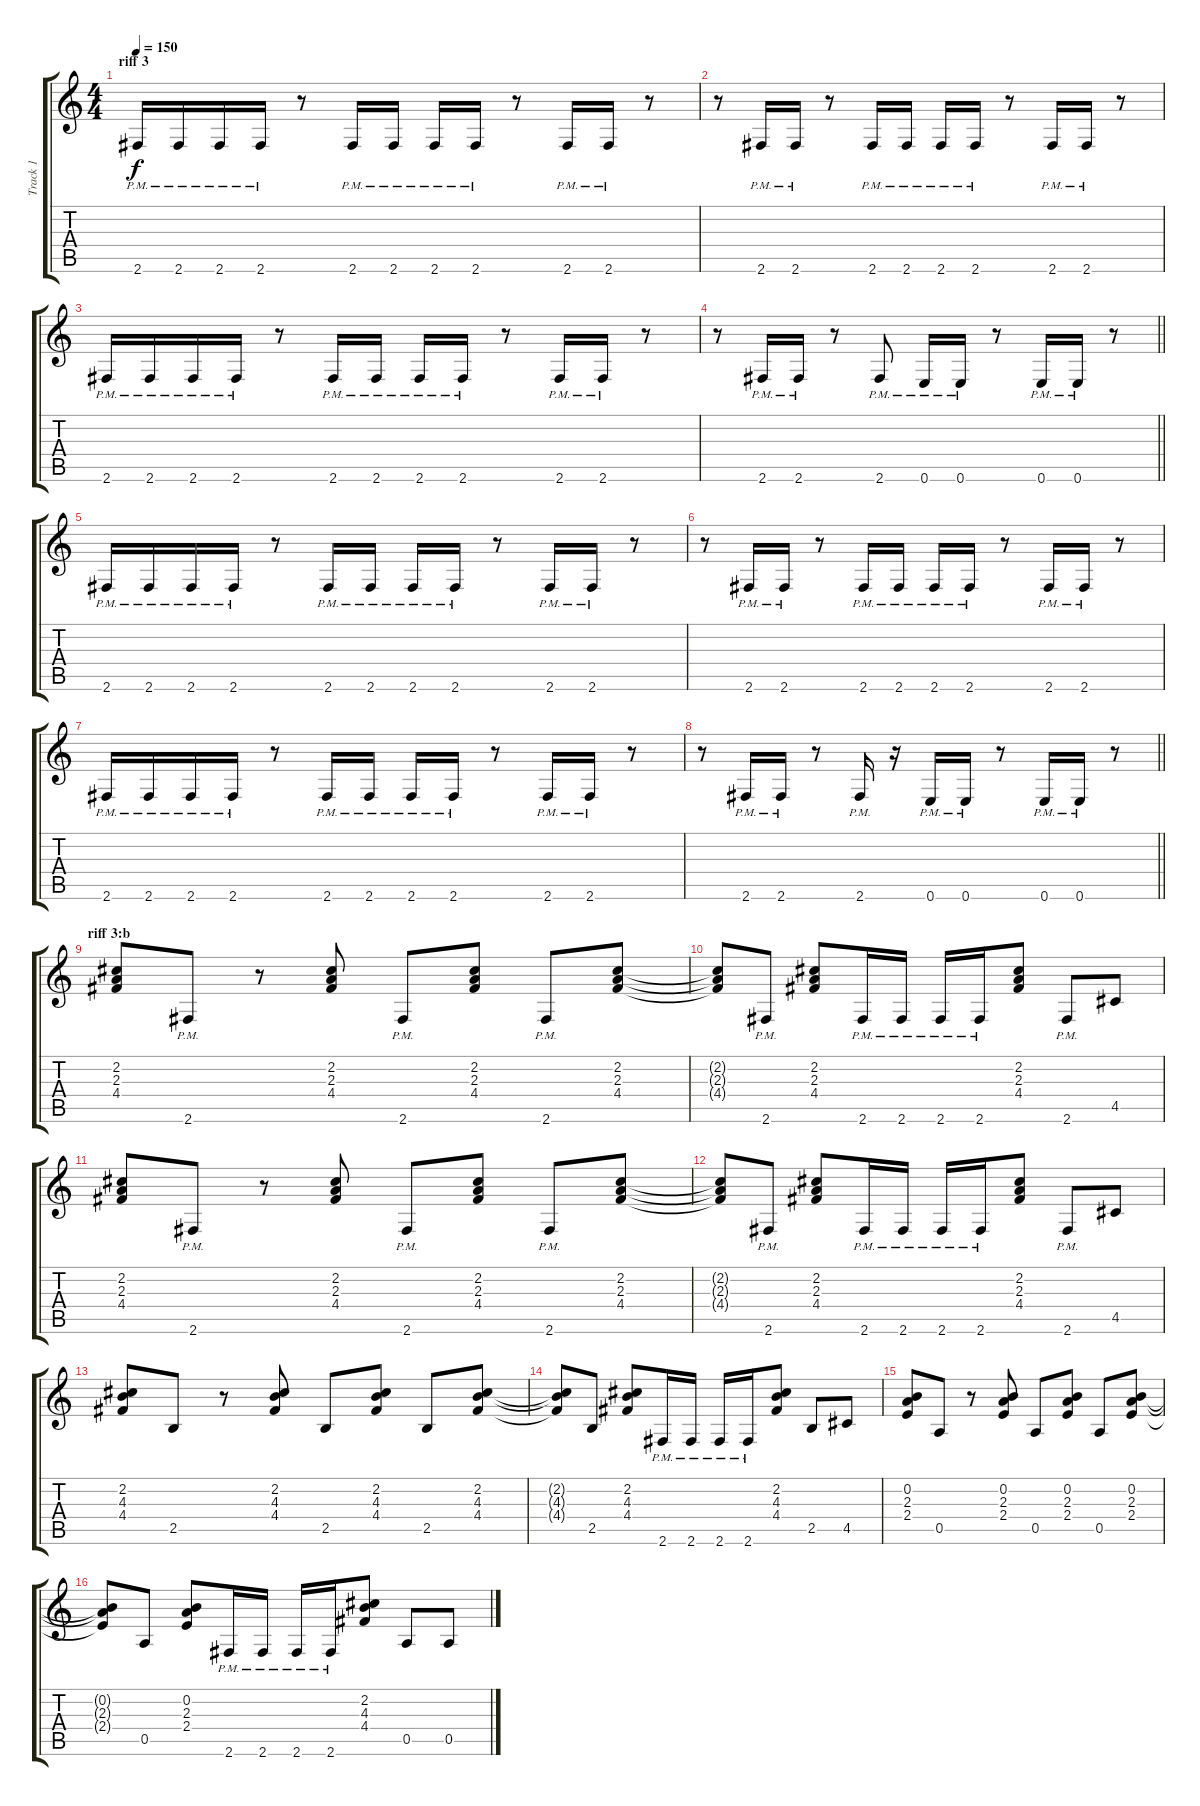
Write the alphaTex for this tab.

\track ("Track 1" "Track 1") {instrument overdrivenguitar}
\staff {score tabs}
\tuning (E4 B3 G3 D3 A2 E2) {hide}
\ts (4 4)
\section ("" "riff 3")
\tempo 150
\clef g2
\ks c
2.6{pm}.16{dy f} 2.6{pm}.16 2.6{pm}.16 2.6{pm}.16 r.8 2.6{pm}.16 2.6{pm}.16 2.6{pm}.16 2.6{pm}.16 r.8 2.6{pm}.16 2.6{pm}.16 r.8 |
r.8 2.6{pm}.16 2.6{pm}.16 r.8 2.6{pm}.16 2.6{pm}.16 2.6{pm}.16 2.6{pm}.16 r.8 2.6{pm}.16 2.6{pm}.16 r.8 |
2.6{pm}.16 2.6{pm}.16 2.6{pm}.16 2.6{pm}.16 r.8 2.6{pm}.16 2.6{pm}.16 2.6{pm}.16 2.6{pm}.16 r.8 2.6{pm}.16 2.6{pm}.16 r.8 |
\barLineRight lightlight
r.8 2.6{pm}.16 2.6{pm}.16 r.8 2.6{pm}.8 0.6{pm}.16 0.6{pm}.16 r.8 0.6{pm}.16 0.6{pm}.16 r.8 |
2.6{pm}.16 2.6{pm}.16 2.6{pm}.16 2.6{pm}.16 r.8 2.6{pm}.16 2.6{pm}.16 2.6{pm}.16 2.6{pm}.16 r.8 2.6{pm}.16 2.6{pm}.16 r.8 |
r.8 2.6{pm}.16 2.6{pm}.16 r.8 2.6{pm}.16 2.6{pm}.16 2.6{pm}.16 2.6{pm}.16 r.8 2.6{pm}.16 2.6{pm}.16 r.8 |
2.6{pm}.16 2.6{pm}.16 2.6{pm}.16 2.6{pm}.16 r.8 2.6{pm}.16 2.6{pm}.16 2.6{pm}.16 2.6{pm}.16 r.8 2.6{pm}.16 2.6{pm}.16 r.8 |
\barLineRight lightlight
r.8 2.6{pm}.16 2.6{pm}.16 r.8 2.6{pm}.16 r.16 0.6{pm}.16 0.6{pm}.16 r.8 0.6{pm}.16 0.6{pm}.16 r.8 |
\section ("" "riff 3:b")
(2.2 2.3 4.4).8 2.6{pm}.8 r.8 (2.2 2.3 4.4).8 2.6{pm}.8 (2.2 2.3 4.4).8 2.6{pm}.8 (2.2 2.3 4.4).8 |
(2.2{t} 2.3{t} 4.4{t}).8 2.6{pm}.8 (2.2 2.3 4.4).8 2.6{pm}.16 2.6{pm}.16 2.6{pm}.16 2.6{pm}.16 (2.2 2.3 4.4).8 2.6{pm}.8 4.5.8 |
(2.2 2.3 4.4).8 2.6{pm}.8 r.8 (2.2 2.3 4.4).8 2.6{pm}.8 (2.2 2.3 4.4).8 2.6{pm}.8 (2.2 2.3 4.4).8 |
(2.2{t} 2.3{t} 4.4{t}).8 2.6{pm}.8 (2.2 2.3 4.4).8 2.6{pm}.16 2.6{pm}.16 2.6{pm}.16 2.6{pm}.16 (2.2 2.3 4.4).8 2.6{pm}.8 4.5.8 |
(2.2 4.3 4.4).8 2.5.8 r.8 (2.2 4.3 4.4).8 2.5.8 (2.2 4.3 4.4).8 2.5.8 (2.2 4.3 4.4).8 |
(2.2{t} 4.3{t} 4.4{t}).8 2.5.8 (2.2 4.3 4.4).8 2.6{pm}.16 2.6{pm}.16 2.6{pm}.16 2.6{pm}.16 (2.2 4.3 4.4).8 2.5.8 4.5.8 |
(0.2 2.3 2.4).8 0.5.8 r.8 (0.2 2.3 2.4).8 0.5.8 (0.2 2.3 2.4).8 0.5.8 (0.2 2.3 2.4).8 |
(0.2{t} 2.3{t} 2.4{t}).8 0.5.8 (0.2 2.3 2.4).8 2.6{pm}.16 2.6{pm}.16 2.6{pm}.16 2.6{pm}.16 (2.2 4.3 4.4).8 0.5.8 0.5.8
